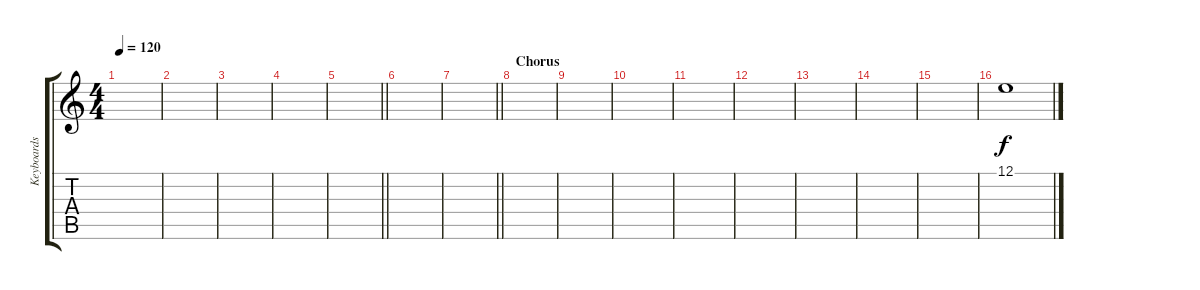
\track ("Keyboards" "Keyboards") {instrument synthstrings1}
\staff {score tabs}
\tuning (E4 B3 G3 D3 A2 D2) {hide}
\ts (4 4)
\tempo 120
\clef g2
\ks c
|
|
|
|
\barLineRight lightlight
|
\section ("" "")
|
\barLineRight lightlight
|
\section ("" "Chorus")
|
|
|
|
|
|
|
|
12.1.1
